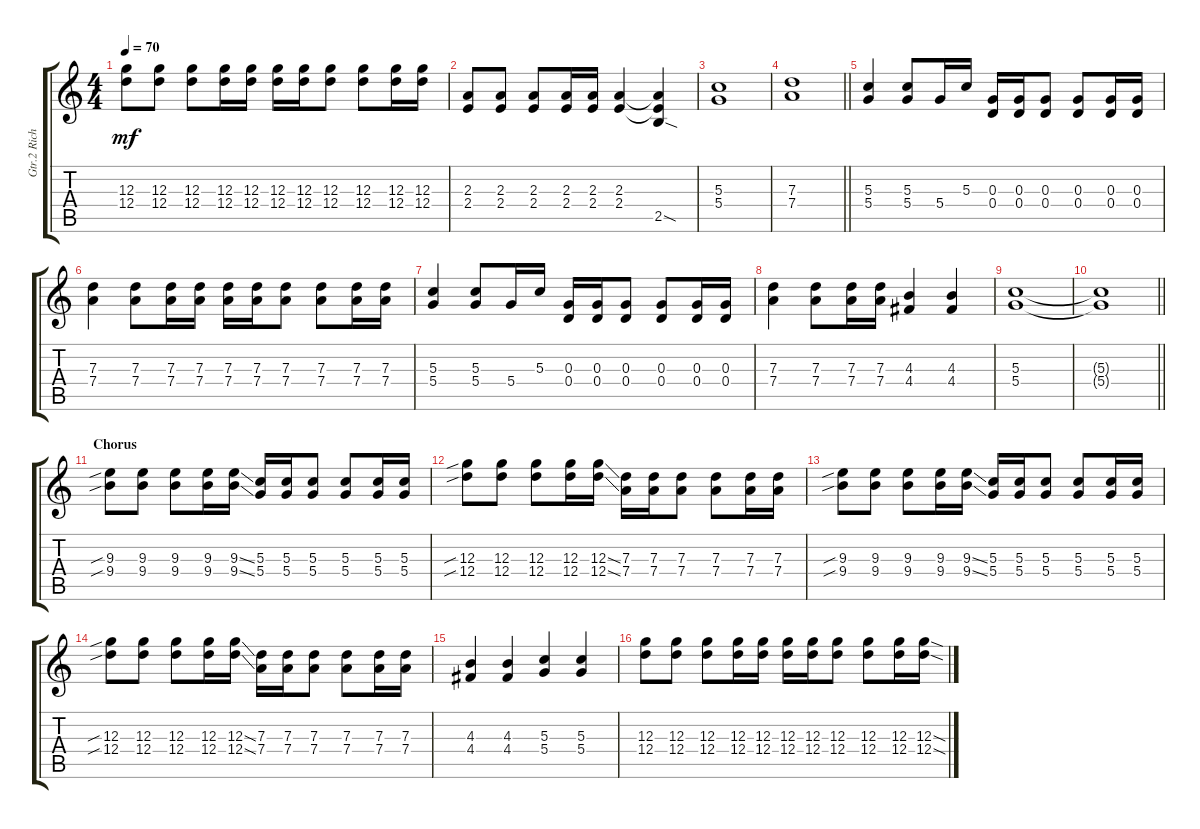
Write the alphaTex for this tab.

\track ("Gtr.2 Richie W/Slide" "Gtr.2 Rich") {instrument acousticguitarsteel}
\staff {score tabs}
\tuning (E4 B3 G3 D3 A2 E2) {hide}
\ts (4 4)
\tempo 70
\clef g2
\ks c
(12.3 12.4).8{dy mf} (12.3 12.4).8 (12.3 12.4).8 (12.3 12.4).16 (12.3 12.4).16 (12.3 12.4).16 (12.3 12.4).16 (12.3 12.4).8 (12.3 12.4).8 (12.3 12.4).16 (12.3 12.4).16 |
(2.3 2.4).8 (2.3 2.4).8 (2.3 2.4).8 (2.3 2.4).16 (2.3 2.4).16 (2.3 2.4).4 (2.3{t} 2.4{t} 2.5{sod}).4 |
(5.3 5.4).1 |
\barLineRight lightlight
(7.3 7.4).1 |
(5.3 5.4).4 (5.3 5.4).8 5.4.16 5.3.16 (0.3 0.4).16 (0.3 0.4).16 (0.3 0.4).8 (0.3 0.4).8 (0.3 0.4).16 (0.3 0.4).16 |
(7.3 7.4).4 (7.3 7.4).8 (7.3 7.4).16 (7.3 7.4).16 (7.3 7.4).16 (7.3 7.4).16 (7.3 7.4).8 (7.3 7.4).8 (7.3 7.4).16 (7.3 7.4).16 |
(5.3 5.4).4 (5.3 5.4).8 5.4.16 5.3.16 (0.3 0.4).16 (0.3 0.4).16 (0.3 0.4).8 (0.3 0.4).8 (0.3 0.4).16 (0.3 0.4).16 |
(7.3 7.4).4 (7.3 7.4).8 (7.3 7.4).16 (7.3 7.4).16 (4.3 4.4).4 (4.3 4.4).4 |
(5.3 5.4).1 |
\barLineRight lightlight
(5.3{t} 5.4{t}).1 |
\section ("" "Chorus")
(9.3{sib} 9.4{sib}).8 (9.3 9.4).8 (9.3 9.4).8 (9.3 9.4).16 (9.3{ss} 9.4{ss}).16 (5.3 5.4).16 (5.3 5.4).16 (5.3 5.4).8 (5.3 5.4).8 (5.3 5.4).16 (5.3 5.4).16 |
(12.3{sib} 12.4{sib}).8 (12.3 12.4).8 (12.3 12.4).8 (12.3 12.4).16 (12.3{ss} 12.4{ss}).16 (7.3 7.4).16 (7.3 7.4).16 (7.3 7.4).8 (7.3 7.4).8 (7.3 7.4).16 (7.3 7.4).16 |
(9.3{sib} 9.4{sib}).8 (9.3 9.4).8 (9.3 9.4).8 (9.3 9.4).16 (9.3{ss} 9.4{ss}).16 (5.3 5.4).16 (5.3 5.4).16 (5.3 5.4).8 (5.3 5.4).8 (5.3 5.4).16 (5.3 5.4).16 |
(12.3{sib} 12.4{sib}).8 (12.3 12.4).8 (12.3 12.4).8 (12.3 12.4).16 (12.3{ss} 12.4{ss}).16 (7.3 7.4).16 (7.3 7.4).16 (7.3 7.4).8 (7.3 7.4).8 (7.3 7.4).16 (7.3 7.4).16 |
(4.3 4.4).4 (4.3 4.4).4 (5.3 5.4).4 (5.3 5.4).4 |
(12.3 12.4).8 (12.3 12.4).8 (12.3 12.4).8 (12.3 12.4).16 (12.3 12.4).16 (12.3 12.4).16 (12.3 12.4).16 (12.3 12.4).8 (12.3 12.4).8 (12.3 12.4).16 (12.3{sod} 12.4{sod}).16
